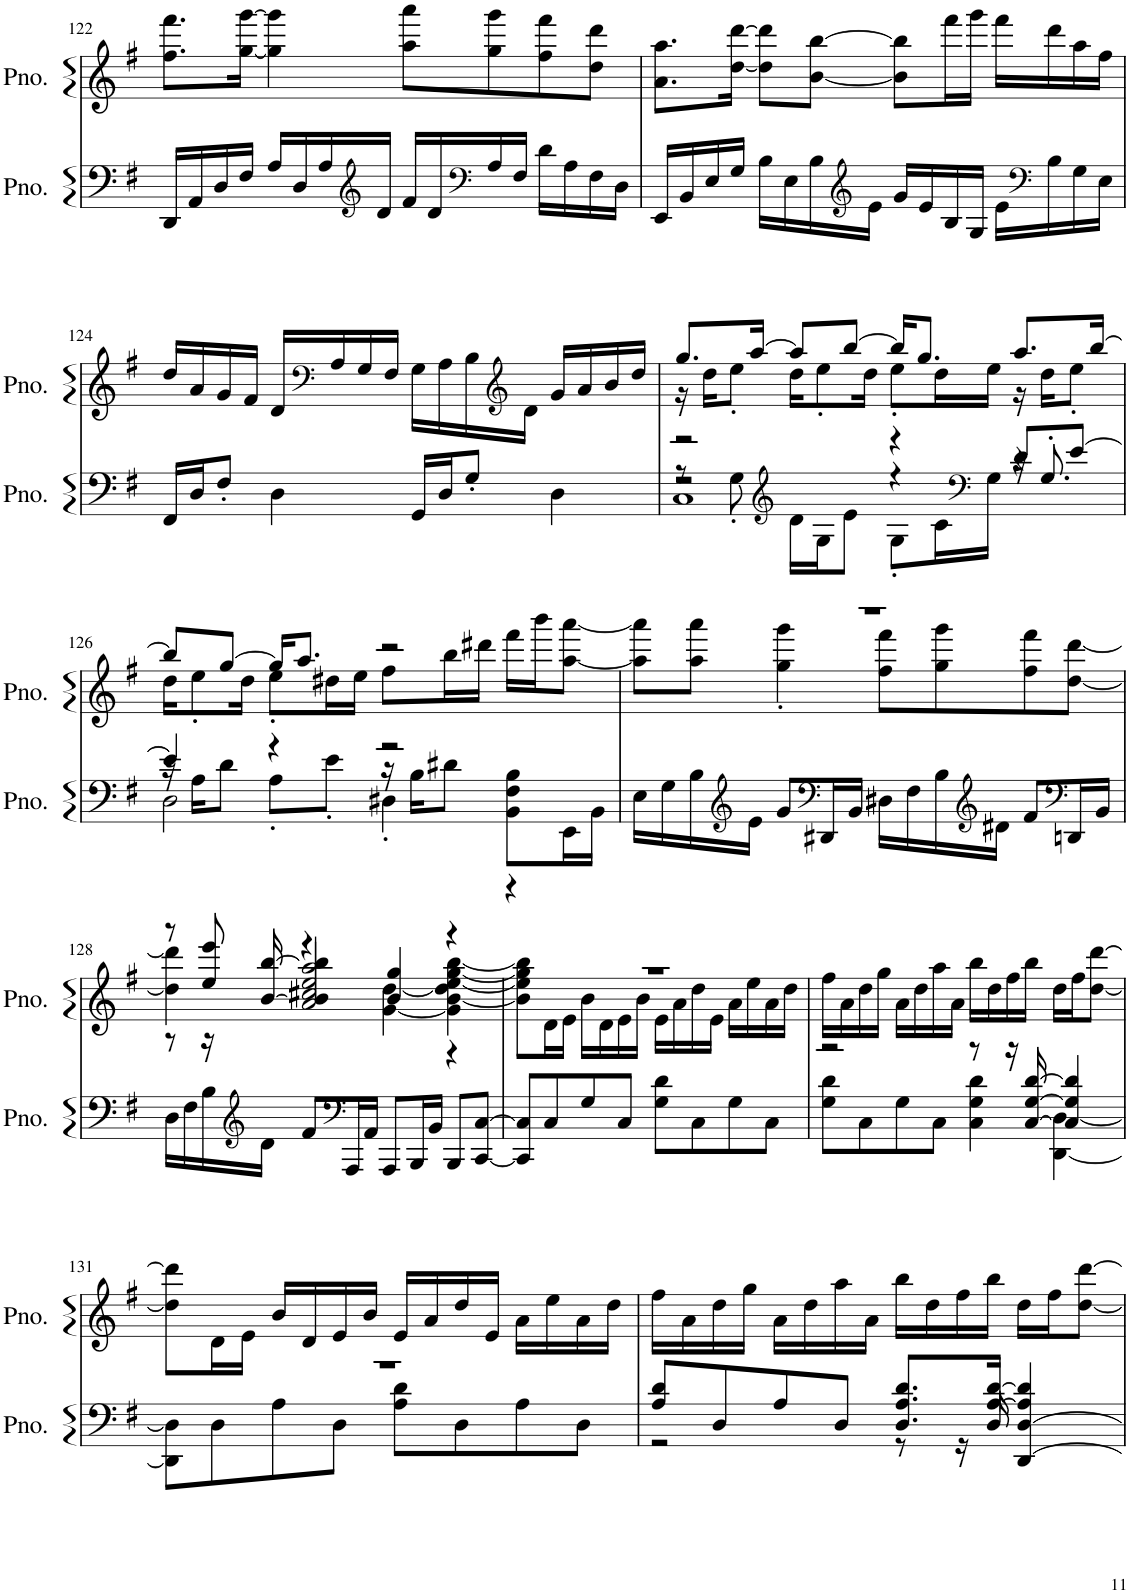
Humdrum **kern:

**kern	**kern
*part2	*part1
*staff2	*staff1
*I"Piano	*I"Piano, Klavier
*I'Pno.	*I'Pno.
!!LO:PB:g=z
*clefF4	*clefG2
*k[f#]	*k[f#]
*M4/4	*M4/4
=122	=122
16DD/LL	8.ff#\ 8.fff#\L
16AA/	.
16D/	.
16F#/JJ	[16gg\ [16ggg\Jk
16A/LL	4gg\] 4ggg\]
16D/	.
16A/	.
*clefG2	*
16d/JJ	.
16f#/LL	8aa\ 8aaa\L
16d/	.
*clefF4	*
16A/	8gg\ 8ggg\
16F#/JJ	.
16d\LL	8ff#\ 8fff#\
16A\	.
16F#\	8dd\ 8ddd\J
16D\JJ	.
=123	=123
16EE/LL	8.a\ 8.aa\L
16BB/	.
16E/	.
16G/JJ	[16dd\ [16ddd\Jk
16B\LL	8dd\] 8ddd\]L
16E\	.
16B\	[8b\ [8bb\J
*clefG2	*
16e\JJ	.
16g/LL	8b\] 8bb\]L
16e/	.
16B/	16fff#\L
16G/JJ	16ggg\JJ
16e\LL	16fff#\LL
*clefF4	*
16B\	16ddd\
16G\	16aa\
16E\JJ	16ff#\JJ
!!LO:LB:g=z
=124	=124
16FF#/LL	16dd/LL
16D/J	16a/
8F#'/J	16g/
.	16f#/JJ
4D\	16d/LL
*	*clefF4
.	16A/
.	16G/
.	16F#/JJ
16GG/LL	16G\LL
16D/J	16A\
8G'/J	16B\
*	*clefG2
.	16d\JJ
4D\	16g/LL
.	16a/
.	16b/
.	16dd/JJ
=125	=125
*^	*^
*	*^	*	*
*	*	*^	*	*
2r	8r	2r	1C	8.gg/L	16r
.	.	.	.	.	16dd\KL
.	8G'\	.	.	.	8ee'\J
.	.	.	.	[16aa/Jk	.
*clefG2	*	*	*	*	*
.	16d\LL	.	.	8aa/L]	16dd\KL
.	16G\J	.	.	.	8ee'\
.	8e\J	.	.	[8bb/J	.
.	.	.	.	.	16dd\Jk
4r	8G'\L	4r	.	16bb/KL]	8ee'\L
.	.	.	.	8.gg/J	.
.	16c\L	.	.	.	16dd\L
*clefF4	*	*	*	*	*
.	16G\JJ	.	.	.	16ee\JJ
8d/L	4r	16r	.	8.aa/L	16r
.	.	8.G'/	.	.	16dd\KL
[8e/J	.	.	.	.	8ee'\J
.	.	.	.	[16bb/Jk	.
*	*	*v	*v	*	*
!!LO:LB:g=z	!!
=126	=126	=126	=126	=126
4e/]	16r	2D\	8bb/L]	16dd\KL
.	16A\KL	.	.	8ee'\
.	8d\J	.	[8gg/J	.
.	.	.	.	16dd\Jk
4r	8A'\L	.	16gg/KL]	8ee'\L
.	.	.	8.aa/J	.
.	8e'\J	.	.	16dd#X\L
.	.	.	.	16ee\JJ
2r	16r	4D#X'\	2r	8ff#\L
.	16B\KL	.	.	.
.	8d#X\J	.	.	16bb\L
.	.	.	.	16ddd#X\JJ
.	8BB\ 8F#\ 8B\L	4r	.	16fff#\LL
.	.	.	.	16bbb\J
.	16EE\L	.	.	[8aa\ [8aaa\J
.	16BB\JJ	.	.	.
*v	*v	*v	*	*
=127	=127	=127
16E\LL	1r	8aa\] 8aaa\]L
16G\	.	.
16B\	.	8aa\ 8aaa\J
*clefG2	*	*
16e\JJ	.	.
8g/L	.	4gg\' 4ggg\'
*clefF4	*	*
16DD#X/L	.	.
16BB/JJ	.	.
16D#X\LL	.	8ff#\ 8fff#\L
16F#\	.	.
16B\	.	8gg\ 8ggg\
*clefG2	*	*
16d#X\JJ	.	.
8f#/L	.	8ff#\ 8fff#\
*clefF4	*	*
16DDn/L	.	[8dd\ [8ddd\J
16BB/JJ	.	.
!!LO:LB:g=z
=128	=128	=128
*	*	*^
16D\LL	8r	4dd\] 4ddd\]	8r
16F#\	.	.	.
16B\	8ee/ 8eee/	.	16r
*clefG2	*	*	*
16d\JJ	.	.	[16b/ [16bb/
8f#/L	2a/ 2cc#X/ 2ee/ 2aa/	4r	4b/] 4bb/]
*clefF4	*	*	*
16AAA/L	.	.	.
16AA/JJ	.	.	.
8AAA/L	.	[4g\ [4dd\	4b/ 4gg/
16BBB/L	.	.	.
16BB/JJ	.	.	.
8BBB/L	4r	4g\] [4b\ 4dd\] [4ee\ [4gg\ [4bb\	4r
[8CC/ [8C/J	.	.	.
*	*	*v	*v
=129	=129	=129
8CC/] 8C/]L	1r	8b\] 8ee\] 8gg\] 8bb\]L
8C/	.	16d\L
.	.	16e\JJ
8G/	.	16b\LL
.	.	16d\
8C/J	.	16e\
.	.	16b\JJ
8G\ 8d\L	.	16e\LL
.	.	16a\
8C\	.	16dd\
.	.	16e\JJ
8G\	.	16a\LL
.	.	16ee\
8C\J	.	16a\
.	.	16dd\JJ
*	*v	*v
=130	=130
*^	*
2r	8G\ 8d\L	16ff#\LL
.	.	16a\
.	8C\	16dd\
.	.	16gg\JJ
.	8G\	16a\LL
.	.	16dd\
.	8C\J	16aa\
.	.	16a\JJ
8r	4C\ 4G\ 4d\	16bb\LL
.	.	16dd\
16r	.	16ff#\
[16C/ [16G/ [16d/	.	16bb\JJ
4C/] 4G/] 4d/]	[4DD\ [4D\	16dd\LL
.	.	16ff#\J
.	.	[8dd\ [8ddd\J
!!LO:LB:g=z
=131	=131	=131
1r	8DD\] 8D\]L	8dd\] 8ddd\]L
.	8D\	16d\L
.	.	16e\JJ
.	8A\	16b/LL
.	.	16d/
.	8D\J	16e/
.	.	16b/JJ
.	8A\ 8d\L	16e/LL
.	.	16a/
.	8D\	16dd/
.	.	16e/JJ
.	8A\	16a\LL
.	.	16ee\
.	8D\J	16a\
.	.	16dd\JJ
=132	=132	=132
8A/ 8d/L	2r	16ff#\LL
.	.	16a\
8D/	.	16dd\
.	.	16gg\JJ
8A/	.	16a\LL
.	.	16dd\
8D/J	.	16aa\
.	.	16a\JJ
8.D/ 8.A/ 8.d/L	8r	16bb\LL
.	.	16dd\
.	16r	16ff#\
[16A/ [16d/Jk	16D/	16bb\JJ
[4D/ 4A/] 4d/]	[4DD/	16dd\LL
.	.	16ff#\J
.	.	[8dd\ [8ddd\J
*v	*v	*
=	=
*-	*-
